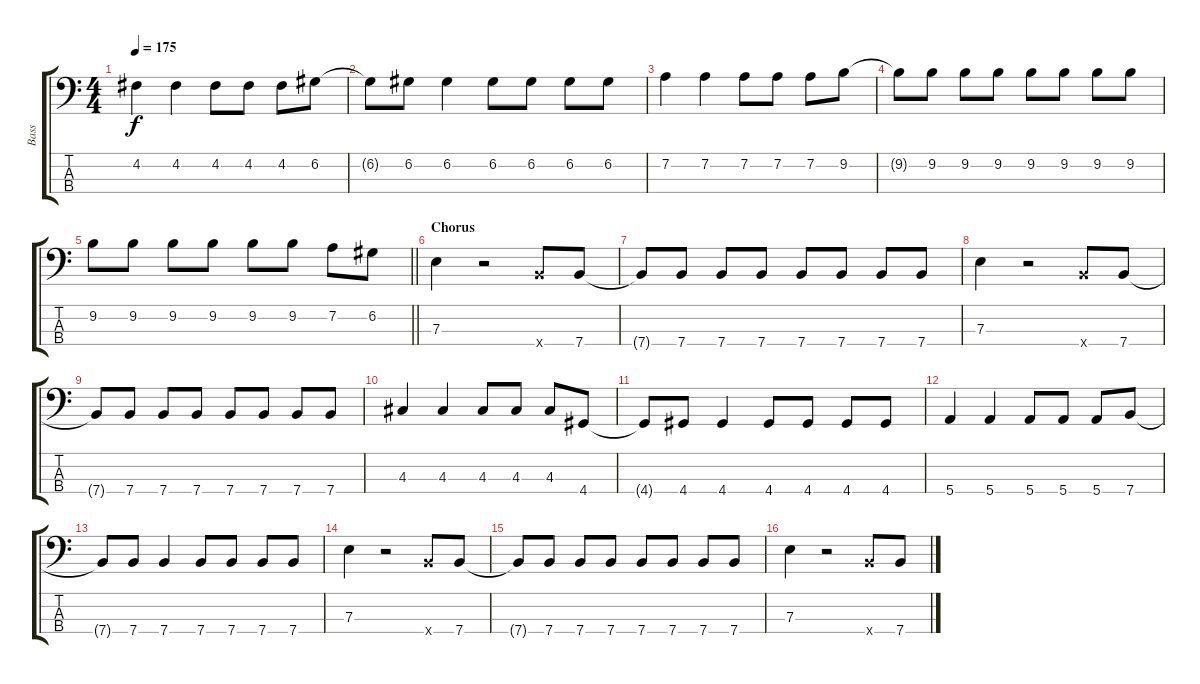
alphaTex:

\track ("Bass" "Bass") {instrument electricbasspick}
\staff {score tabs}
\tuning (G2 D2 A1 E1) {hide}
\ts (4 4)
\tempo 175
\clef f4
\ks c
4.2.4{dy f} 4.2.4 4.2.8 4.2.8 4.2.8 6.2.8 |
6.2{t}.8 6.2.8 6.2.4 6.2.8 6.2.8 6.2.8 6.2.8 |
7.2.4 7.2.4 7.2.8 7.2.8 7.2.8 9.2.8 |
9.2{t}.8 9.2.8 9.2.8 9.2.8 9.2.8 9.2.8 9.2.8 9.2.8 |
\barLineRight lightlight
9.2.8 9.2.8 9.2.8 9.2.8 9.2.8 9.2.8 7.2.8 6.2.8 |
\section ("" "Chorus")
7.3.4 r.2 7.4{x}.8 7.4.8 |
7.4{t}.8 7.4.8 7.4.8 7.4.8 7.4.8 7.4.8 7.4.8 7.4.8 |
7.3.4 r.2 7.4{x}.8 7.4.8 |
7.4{t}.8 7.4.8 7.4.8 7.4.8 7.4.8 7.4.8 7.4.8 7.4.8 |
4.3.4 4.3.4 4.3.8 4.3.8 4.3.8 4.4.8 |
4.4{t}.8 4.4.8 4.4.4 4.4.8 4.4.8 4.4.8 4.4.8 |
5.4.4 5.4.4 5.4.8 5.4.8 5.4.8 7.4.8 |
7.4{t}.8 7.4.8 7.4.4 7.4.8 7.4.8 7.4.8 7.4.8 |
7.3.4 r.2 7.4{x}.8 7.4.8 |
7.4{t}.8 7.4.8 7.4.8 7.4.8 7.4.8 7.4.8 7.4.8 7.4.8 |
7.3.4 r.2 7.4{x}.8 7.4.8
